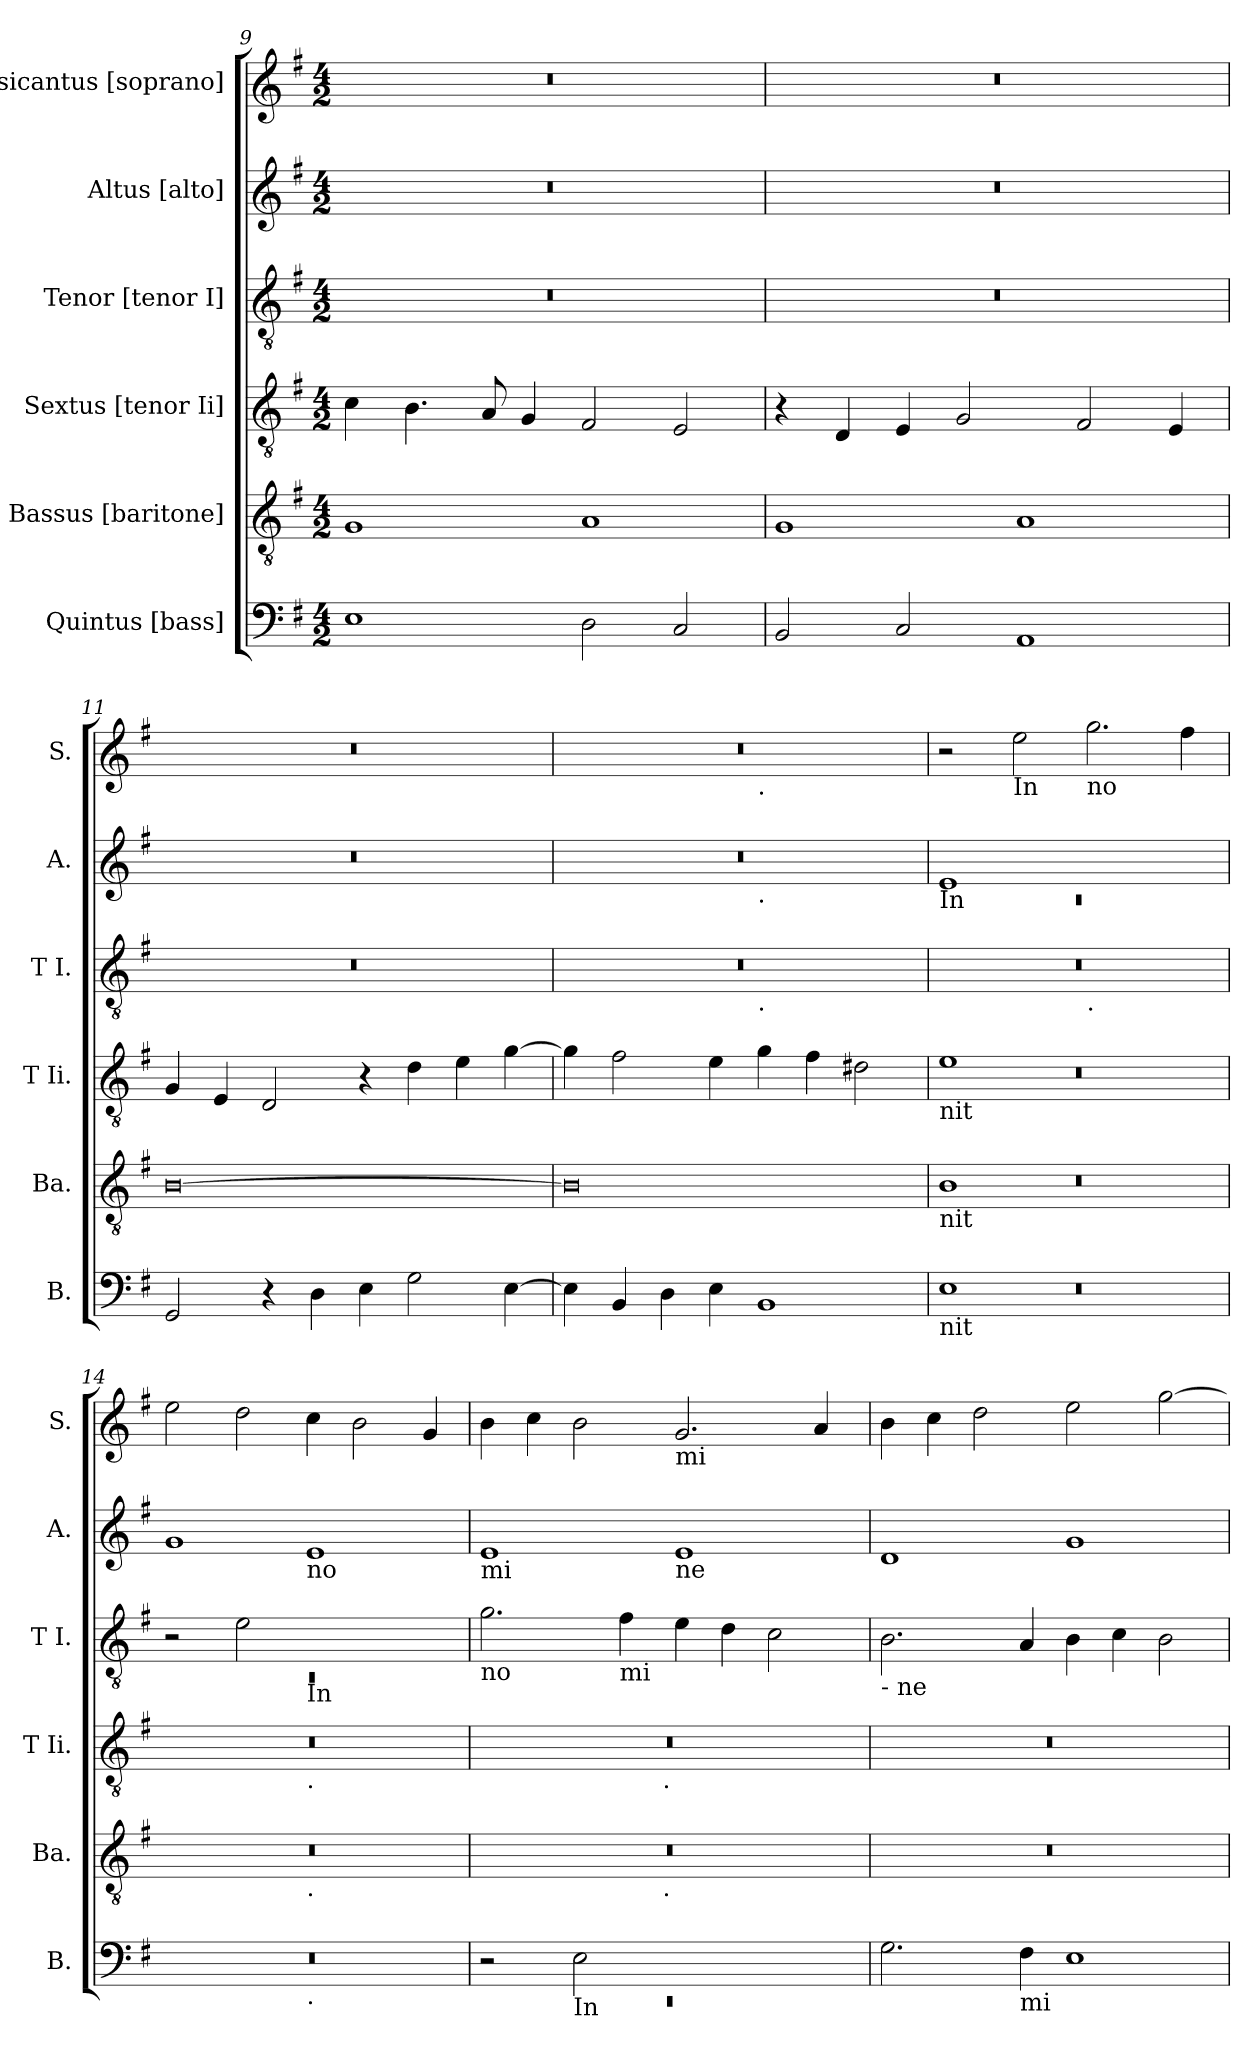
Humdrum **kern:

**kern	**kern	**kern	**kern	**kern	**kern
*part6	*part5	*part4	*part3	*part2	*part1
*staff6	*staff5	*staff4	*staff3	*staff2	*staff1
*I"Quintus [bass]	*I"Bassus [baritone]	*I"Sextus [tenor Ii]	*I"Tenor [tenor I]	*I"Altus [alto]	*I"Dsicantus [soprano]
*I'B.	*I'Ba.	*I'T Ii.	*I'T I.	*I'A.	*I'S.
!!LO:LB:g=z
*clefF4	*clefGv2	*clefGv2	*clefGv2	*clefG2	*clefG2
*	*ITrd7c12	*	*	*	*
*k[f#]	*k[f#]	*k[f#]	*k[f#]	*k[f#]	*k[f#]
*G:	*G:	*G:	*G:	*G:	*G:
*M4/2	*M4/2	*M4/2	*M4/2	*M4/2	*M4/2
=9	=9	=9	=9	=9	=9
1E	1GG	4c\	0r	0r	0r
.	.	4.B\	.	.	.
.	.	8A/	.	.	.
.	.	4G/	.	.	.
2D\	1AA	2F#/	.	.	.
2C/	.	2E/	.	.	.
=10	=10	=10	=10	=10	=10
2BB/	1GG	4r	0r	0r	0r
.	.	4D/	.	.	.
2C/	.	4E/	.	.	.
.	.	2G/	.	.	.
1AA	1AA	.	.	.	.
.	.	2F#/	.	.	.
.	.	4E/	.	.	.
=11	=11	=11	=11	=11	=11
2GG/	[>0BB	4G/	0r	0r	0r
.	.	4E/	.	.	.
4r	.	2D/	.	.	.
4D\	.	.	.	.	.
4E\	.	4r	.	.	.
2G\	.	4d\	.	.	.
.	.	4e\	.	.	.
[>4E\	.	[>4g\	.	.	.
!!LO:PB:g=z
=12	=12	=12	=12	=12	=12
*	*	*	*^	*^	*^
4E\]	0BB]	4g\]	0r	1ryy	0r	1ryy	0r	1ryy
4BB/	.	2f#\	.	.	.	.	.	.
4D\	.	.	.	.	.	.	.	.
4E\	.	4e\	.	.	.	.	.	.
!	!	!	!	!	!	!	!	!LO:TX:b:t=.
!	!	!	!	!	!	!LO:TX:b:t=.	!	!
!	!	!	!	!LO:TX:b:t=.	!	!	!	!
1BB	.	4g\	.	1ryy	.	1ryy	.	1ryy
.	.	4f#\	.	.	.	.	.	.
.	.	2d#\	.	.	.	.	.	.
=13	=13	=13	=13	=13	=13	=13	=13	=13
*^	*^	*^	*	*	*	*	*	*
*	*^	*	*^	*	*^	*	*	*	*	*	*
!	!	!	!	!	!	!	!	!	!	!	!LO:TX:b:t=In	!	!	!
!	!	!	!	!	!	!LO:TX:b:t=nit	!	!	!	!	!	!	!	!
!	!	!	!LO:TX:b:t=nit	!	!	!	!	!	!	!	!	!	!	!
!LO:TX:b:t=nit	!	!	!	!	!	!	!	!	!	!	!	!	!	!
!	!	!LO:N:vis=1	!	!	!LO:N:vis=1	!	!	!LO:N:vis=1	!	!	!	!LO:N:vis=1	!	!
*	*	*	*	*	*	*	*	*	*	*	*	*^	*v	*v
0ryy	1E	0r	0ryy	1BB	0r	0ryy	1e	0r	0r	1ryy	0ryy	0rc	1e	2r
!	!	!	!	!	!	!	!	!	!	!	!	!	!	!LO:TX:b:t=In
.	.	.	.	.	.	.	.	.	.	.	.	.	.	2ee\
!	!	!	!	!	!	!	!	!	!	!	!	!	!	!LO:TX:b:t=no
!	!	!	!	!	!	!	!	!	!	!LO:TX:b:t=.	!	!	!	!
.	1ryy	.	.	1ryy	.	.	1ryy	.	.	1ryy	.	.	1ryy	2.gg\
.	.	.	.	.	.	.	.	.	.	.	.	.	.	4ff#\
*v	*v	*v	*	*	*	*v	*v	*v	*	*	*v	*v	*v	*
*	*v	*v	*v	*	*	*	*	*
=14	=14	=14	=14	=14	=14	=14
!	!	!	!	!LO:N:vis=1	!	!
*^	*^	*^	*	*^	*	*
0r	1ryy	0r	1ryy	0r	1ryy	0ryy	0rC	2r	1g	2ee\
.	.	.	.	.	.	.	.	2e\	.	2dd\
!	!	!	!	!	!	!	!	!	!LO:TX:b:t=no	!
!	!	!	!	!	!	!	!	!LO:TX:b:t=In	!	!
!	!	!	!	!	!LO:TX:b:t=.	!	!	!	!	!
!	!	!	!LO:TX:b:t=.	!	!	!	!	!	!	!
!	!LO:TX:b:t=.	!	!	!	!	!	!	!	!	!
.	1ryy	.	1ryy	.	1ryy	.	.	1ryy	1e	4cc\
.	.	.	.	.	.	.	.	.	.	2b\
.	.	.	.	.	.	.	.	.	.	4g/
*	*	*	*	*	*	*v	*v	*v	*	*
=15	=15	=15	=15	=15	=15	=15	=15	=15
!	!	!	!	!	!	!	!LO:TX:b:t=mi	!
!	!	!	!	!	!	!LO:TX:b:t=no	!	!
!	!LO:N:vis=1	!	!	!	!	!	!	!
*	*^	*	*	*	*	*	*	*
0ryy	0rEE	2r	0r	2ryy	0r	2ryy	2.g\	1e	4b\
.	.	.	.	.	.	.	.	.	4cc\
!	!	!LO:TX:b:t=In	!	!	!	!	!	!	!
.	.	2E\	.	4...ryy	.	4...ryy	.	.	2b\
!	!	!	!	!	!	!	!LO:TX:b:t=mi	!	!
.	.	.	.	.	.	.	4f#\	.	.
!	!	!	!	!	!	!LO:TX:b:t=.	!	!	!
!	!	!	!	!LO:TX:b:t=.	!	!	!	!	!
.	.	.	.	1ryy	.	1ryy	.	.	.
!	!	!	!	!	!	!	!	!	!LO:TX:b:t=mi
!	!	!	!	!	!	!	!	!LO:TX:b:t=ne	!
.	.	1ryy	.	.	.	.	4e\	1e	2.g/
.	.	.	.	.	.	.	4d\	.	.
.	.	.	.	.	.	.	2c\	.	.
.	.	.	.	.	.	.	.	.	4a/
.	.	.	.	32ryy	.	32ryy	.	.	.
!!LO:LB:g=z
=16	=16	=16	=16	=16	=16	=16	=16	=16	=16
!	!	!	!	!	!	!	!LO:TX:b:t=- ne	!	!
!LO:TX:b:t=no	!	!	!	!	!	!	!	!	!
*v	*v	*v	*	*	*v	*v	*	*	*
*	*v	*v	*	*	*	*
2.G\	0r	0r	2.B\	1d	4b\
.	.	.	.	.	4cc\
.	.	.	.	.	2dd\
!LO:TX:b:t=mi	!	!	!	!	!
4F#\	.	.	4A/	.	.
1E	.	.	4B\	1g	2ee\
.	.	.	4c\	.	.
.	.	.	2B\	.	[>2gg\
=	=	=	=	=	=
*-	*-	*-	*-	*-	*-
